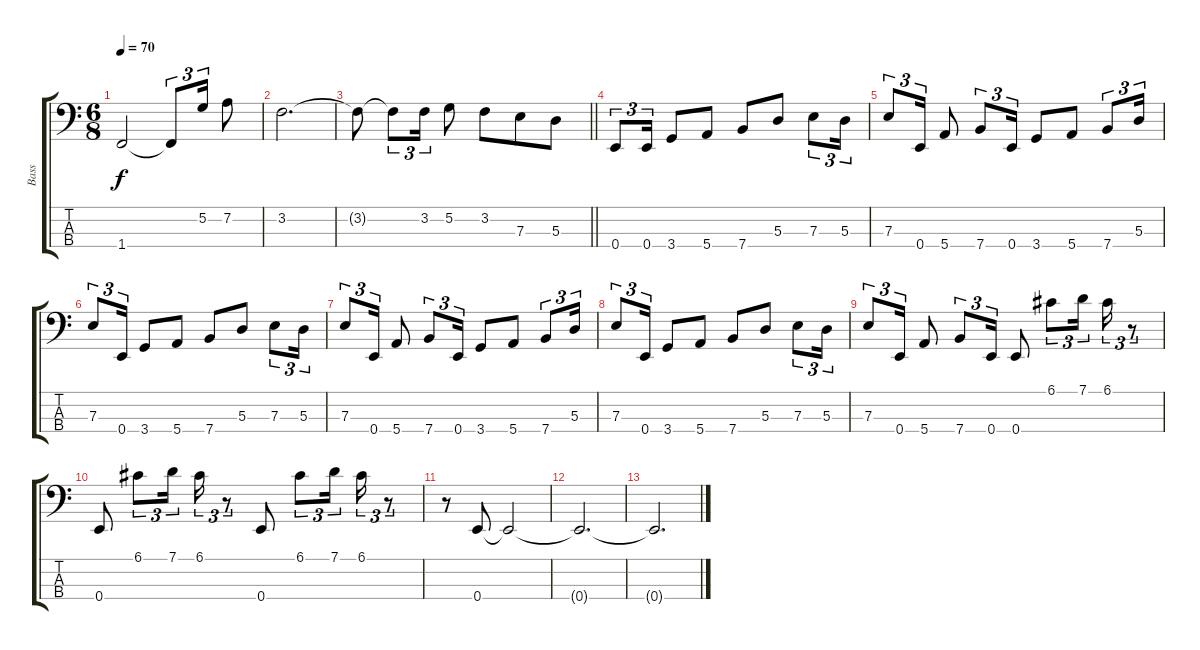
\track ("Bass" "Bass") {instrument electricbassfinger}
\staff {score tabs}
\tuning (G2 D2 A1 E1) {hide}
\ts (6 8)
\tempo 70
\clef f4
\ks c
1.4{t}.2{dy f} 1.4{t}.8{tu (3 2)} 5.2.16{tu (3 2)} 7.2.8 |
3.2.2{d} |
\barLineRight lightlight
3.2{t}.8 3.2{t}.8{tu (3 2)} 3.2.16{tu (3 2)} 5.2.8 3.2.8 7.3.8 5.3.8 |
\section ("" "")
0.4.8{tu (3 2)} 0.4.16{tu (3 2)} 3.4.8 5.4.8 7.4.8 5.3.8 7.3.8{tu (3 2)} 5.3.16{tu (3 2)} |
7.3.8{tu (3 2)} 0.4.16{tu (3 2)} 5.4.8 7.4.8{tu (3 2)} 0.4.16{tu (3 2)} 3.4.8 5.4.8 7.4.8{tu (3 2)} 5.3.16{tu (3 2)} |
7.3.8{tu (3 2)} 0.4.16{tu (3 2)} 3.4.8 5.4.8 7.4.8 5.3.8 7.3.8{tu (3 2)} 5.3.16{tu (3 2)} |
7.3.8{tu (3 2)} 0.4.16{tu (3 2)} 5.4.8 7.4.8{tu (3 2)} 0.4.16{tu (3 2)} 3.4.8 5.4.8 7.4.8{tu (3 2)} 5.3.16{tu (3 2)} |
7.3.8{tu (3 2)} 0.4.16{tu (3 2)} 3.4.8 5.4.8 7.4.8 5.3.8 7.3.8{tu (3 2)} 5.3.16{tu (3 2)} |
7.3.8{tu (3 2)} 0.4.16{tu (3 2)} 5.4.8 7.4.8{tu (3 2)} 0.4.16{tu (3 2)} 0.4.8 6.1.8{tu (3 2)} 7.1.16{tu (3 2)} 6.1.16{tu (3 2)} r.8{tu (3 2)} |
0.4.8 6.1.8{tu (3 2)} 7.1.16{tu (3 2)} 6.1.16{tu (3 2)} r.8{tu (3 2)} 0.4.8 6.1.8{tu (3 2)} 7.1.16{tu (3 2)} 6.1.16{tu (3 2)} r.8{tu (3 2)} |
r.8 0.4.8 0.4{t}.2 |
0.4{t}.2{d} |
0.4{t}.2{d}
